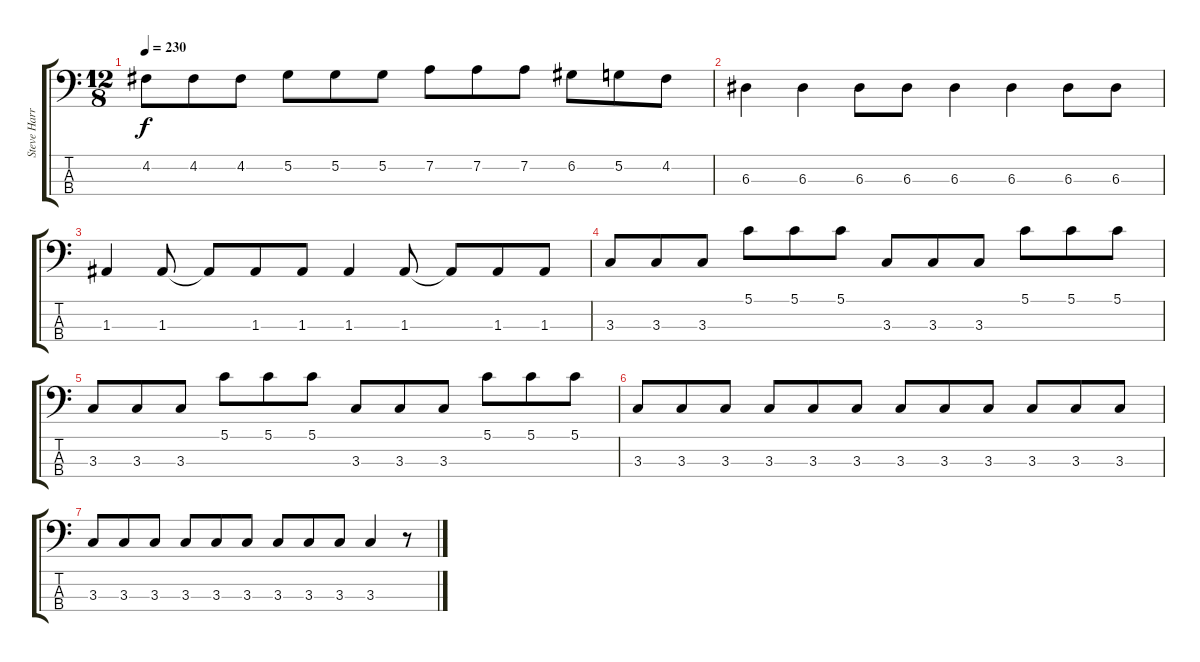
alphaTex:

\track ("Steve Harris" "Steve Harr") {instrument electricbassfinger}
\staff {score tabs}
\tuning (G2 D2 A1 E1) {hide}
\ts (12 8)
\tempo 230
\clef f4
\ks c
4.2.8{dy f} 4.2.8 4.2.8 5.2.8 5.2.8 5.2.8 7.2.8 7.2.8 7.2.8 6.2.8 5.2.8 4.2.8 |
6.3.4 6.3.4 6.3.8 6.3.8 6.3.4 6.3.4 6.3.8 6.3.8 |
1.3.4 1.3.8 1.3{t}.8 1.3.8 1.3.8 1.3.4 1.3.8 1.3{t}.8 1.3.8 1.3.8 |
3.3.8 3.3.8 3.3.8 5.1.8 5.1.8 5.1.8 3.3.8 3.3.8 3.3.8 5.1.8 5.1.8 5.1.8 |
3.3.8 3.3.8 3.3.8 5.1.8 5.1.8 5.1.8 3.3.8 3.3.8 3.3.8 5.1.8 5.1.8 5.1.8 |
3.3.8 3.3.8 3.3.8 3.3.8 3.3.8 3.3.8 3.3.8 3.3.8 3.3.8 3.3.8 3.3.8 3.3.8 |
3.3.8 3.3.8 3.3.8 3.3.8 3.3.8 3.3.8 3.3.8 3.3.8 3.3.8 3.3.4 r.8
